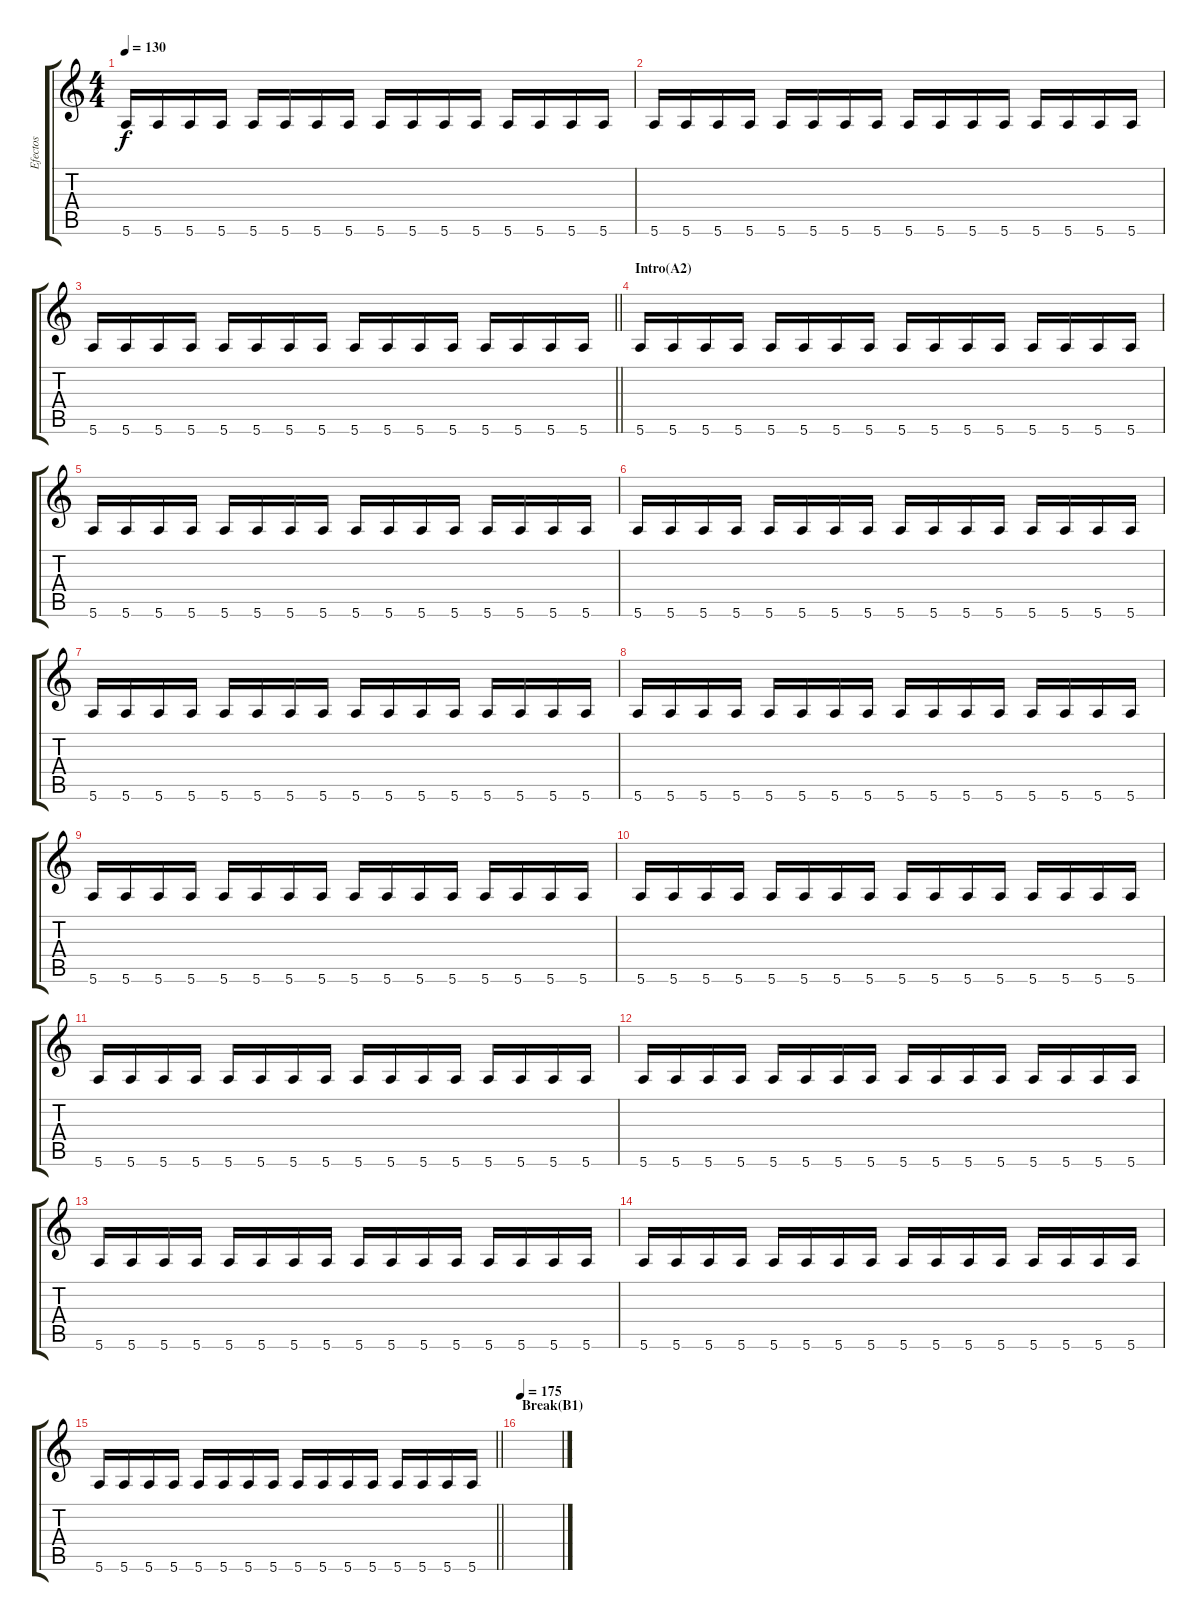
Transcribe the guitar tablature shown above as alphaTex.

\track ("Efectos" "Efectos") {instrument overdrivenguitar}
\staff {score tabs}
\tuning (E4 B3 G3 D3 A2 E2) {hide}
\ts (4 4)
\tempo 130
\clef g2
\ks c
5.6.16{dy f} 5.6.16 5.6.16 5.6.16 5.6.16 5.6.16 5.6.16 5.6.16 5.6.16 5.6.16 5.6.16 5.6.16 5.6.16 5.6.16 5.6.16 5.6.16 |
5.6.16 5.6.16 5.6.16 5.6.16 5.6.16 5.6.16 5.6.16 5.6.16 5.6.16 5.6.16 5.6.16 5.6.16 5.6.16 5.6.16 5.6.16 5.6.16 |
\barLineRight lightlight
5.6.16 5.6.16 5.6.16 5.6.16 5.6.16 5.6.16 5.6.16 5.6.16 5.6.16 5.6.16 5.6.16 5.6.16 5.6.16 5.6.16 5.6.16 5.6.16 |
\section ("" "Intro(A2)")
5.6.16 5.6.16 5.6.16 5.6.16 5.6.16 5.6.16 5.6.16 5.6.16 5.6.16 5.6.16 5.6.16 5.6.16 5.6.16 5.6.16 5.6.16 5.6.16 |
5.6.16 5.6.16 5.6.16 5.6.16 5.6.16 5.6.16 5.6.16 5.6.16 5.6.16 5.6.16 5.6.16 5.6.16 5.6.16 5.6.16 5.6.16 5.6.16 |
5.6.16 5.6.16 5.6.16 5.6.16 5.6.16 5.6.16 5.6.16 5.6.16 5.6.16 5.6.16 5.6.16 5.6.16 5.6.16 5.6.16 5.6.16 5.6.16 |
5.6.16 5.6.16 5.6.16 5.6.16 5.6.16 5.6.16 5.6.16 5.6.16 5.6.16 5.6.16 5.6.16 5.6.16 5.6.16 5.6.16 5.6.16 5.6.16 |
5.6.16 5.6.16 5.6.16 5.6.16 5.6.16 5.6.16 5.6.16 5.6.16 5.6.16 5.6.16 5.6.16 5.6.16 5.6.16 5.6.16 5.6.16 5.6.16 |
5.6.16 5.6.16 5.6.16 5.6.16 5.6.16 5.6.16 5.6.16 5.6.16 5.6.16 5.6.16 5.6.16 5.6.16 5.6.16 5.6.16 5.6.16 5.6.16 |
5.6.16 5.6.16 5.6.16 5.6.16 5.6.16 5.6.16 5.6.16 5.6.16 5.6.16 5.6.16 5.6.16 5.6.16 5.6.16 5.6.16 5.6.16 5.6.16 |
5.6.16 5.6.16 5.6.16 5.6.16 5.6.16 5.6.16 5.6.16 5.6.16 5.6.16 5.6.16 5.6.16 5.6.16 5.6.16 5.6.16 5.6.16 5.6.16 |
5.6.16 5.6.16 5.6.16 5.6.16 5.6.16 5.6.16 5.6.16 5.6.16 5.6.16 5.6.16 5.6.16 5.6.16 5.6.16 5.6.16 5.6.16 5.6.16 |
5.6.16 5.6.16 5.6.16 5.6.16 5.6.16 5.6.16 5.6.16 5.6.16 5.6.16 5.6.16 5.6.16 5.6.16 5.6.16 5.6.16 5.6.16 5.6.16 |
5.6.16 5.6.16 5.6.16 5.6.16 5.6.16 5.6.16 5.6.16 5.6.16 5.6.16 5.6.16 5.6.16 5.6.16 5.6.16 5.6.16 5.6.16 5.6.16 |
\barLineRight lightlight
5.6.16 5.6.16 5.6.16 5.6.16 5.6.16 5.6.16 5.6.16 5.6.16 5.6.16 5.6.16 5.6.16 5.6.16 5.6.16 5.6.16 5.6.16 5.6.16 |
\section ("" "Break(B1)")
\tempo 175
